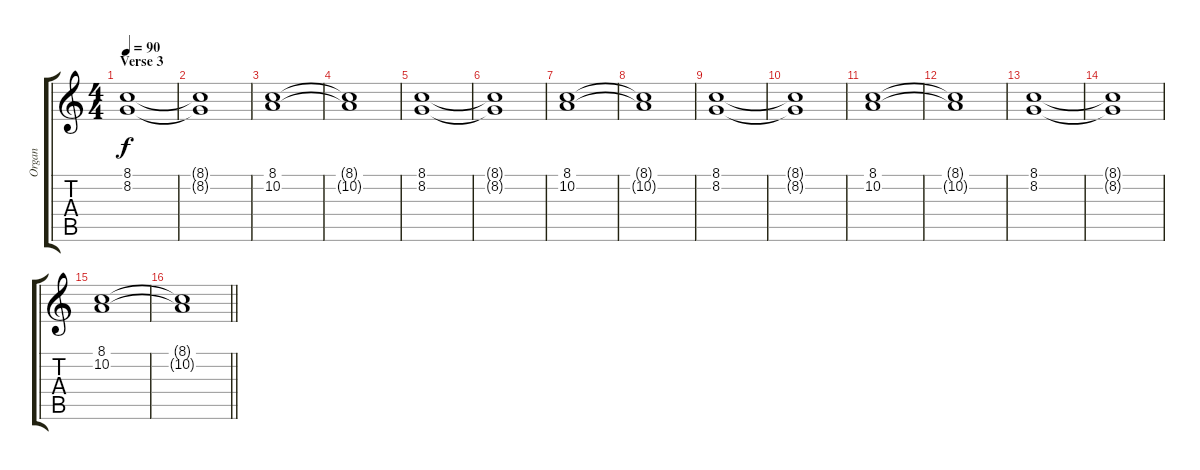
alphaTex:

\track ("Organ" "Organ") {instrument percussiveorgan}
\staff {score tabs}
\tuning (E4 B3 G3 D3 A2 E2) {hide}
\ts (4 4)
\section ("" "Verse 3")
\tempo 90
\clef g2
\ks c
(8.1 8.2).1{dy f} |
(8.1{t} 8.2{t}).1 |
(8.1 10.2).1 |
(8.1{t} 10.2{t}).1 |
(8.1 8.2).1 |
(8.1{t} 8.2{t}).1 |
(8.1 10.2).1 |
(8.1{t} 10.2{t}).1 |
(8.1 8.2).1 |
(8.1{t} 8.2{t}).1 |
(8.1 10.2).1 |
(8.1{t} 10.2{t}).1 |
(8.1 8.2).1 |
(8.1{t} 8.2{t}).1 |
(8.1 10.2).1 |
\barLineRight lightlight
(8.1{t} 10.2{t}).1
